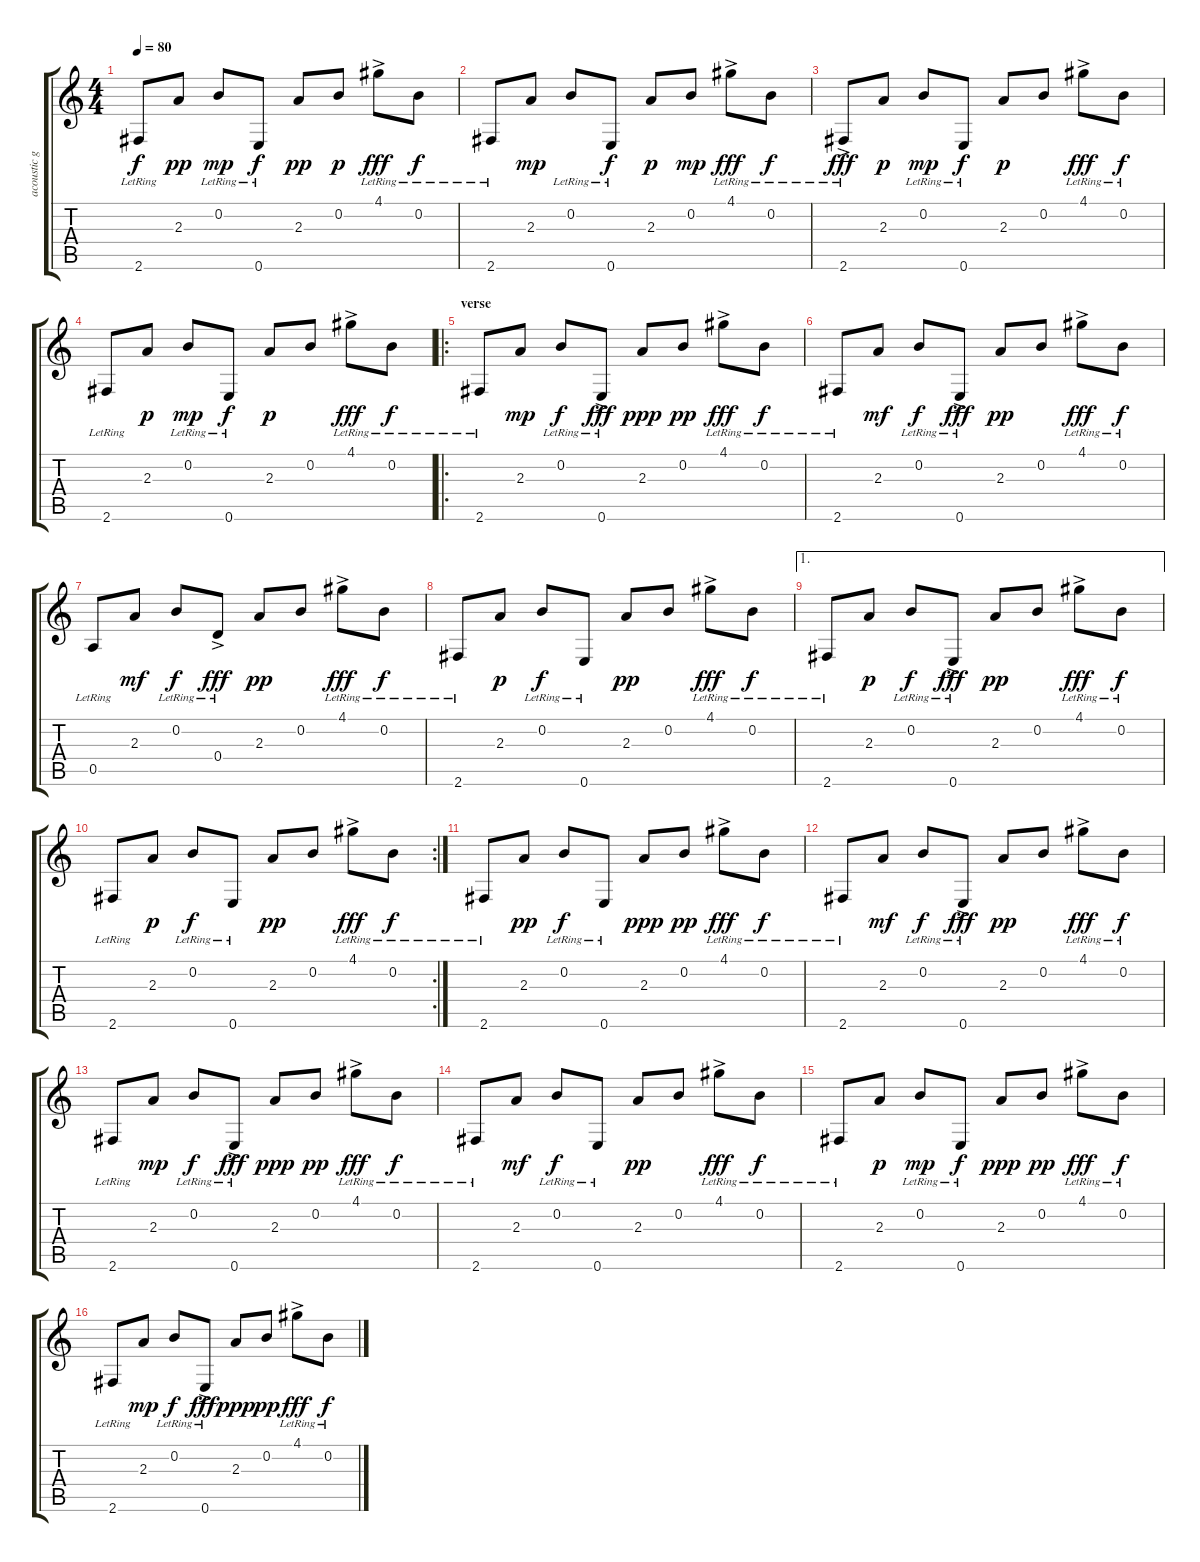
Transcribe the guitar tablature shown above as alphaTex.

\track ("acoustic guitar" "acoustic g") {instrument acousticguitarnylon}
\staff {score tabs}
\tuning (E4 B3 G3 D3 A2 E2) {hide}
\ts (4 4)
\tempo 80
\clef g2
\ks c
2.6{lr}.8{dy f instrument acousticguitarnylon} 2.3.8{dy pp} 0.2{lr}.8{dy mp} 0.6{lr}.8{dy f} 2.3.8{dy pp} 0.2.8{dy p} 4.1{ac lr}.8{dy fff} 0.2{lr}.8{dy f} |
2.6{lr}.8 2.3.8{dy mp} 0.2{lr}.8 0.6{lr}.8{dy f} 2.3.8{dy p} 0.2.8{dy mp} 4.1{ac lr}.8{dy fff} 0.2{lr}.8{dy f} |
2.6{ac lr}.8{dy fff} 2.3.8{dy p} 0.2{lr}.8{dy mp} 0.6{lr}.8{dy f} 2.3.8{dy p} 0.2.8 4.1{ac lr}.8{dy fff} 0.2{lr}.8{dy f} |
2.6{lr}.8 2.3.8{dy p} 0.2{lr}.8{dy mp} 0.6{lr}.8{dy f} 2.3.8{dy p} 0.2.8 4.1{ac lr}.8{dy fff} 0.2{lr}.8{dy f} |
\ro
\section ("" "verse ")
2.6{lr}.8 2.3.8{dy mp} 0.2{lr}.8{dy f} 0.6{ac lr}.8{dy fff} 2.3.8{dy ppp} 0.2.8{dy pp} 4.1{ac lr}.8{dy fff} 0.2{lr}.8{dy f} |
2.6{lr}.8 2.3.8{dy mf} 0.2{lr}.8{dy f} 0.6{ac lr}.8{dy fff} 2.3.8{dy pp} 0.2.8 4.1{ac lr}.8{dy fff} 0.2{lr}.8{dy f} |
0.5{lr}.8 2.3.8{dy mf} 0.2{lr}.8{dy f} 0.4{ac lr}.8{dy fff} 2.3.8{dy pp} 0.2.8 4.1{ac lr}.8{dy fff} 0.2{lr}.8{dy f} |
2.6{lr}.8 2.3.8{dy p} 0.2{lr}.8{dy f} 0.6{lr}.8 2.3.8{dy pp} 0.2.8 4.1{ac lr}.8{dy fff} 0.2{lr}.8{dy f} |
\ae 1
2.6{lr}.8 2.3.8{dy p} 0.2{lr}.8{dy f} 0.6{ac lr}.8{dy fff} 2.3.8{dy pp} 0.2.8 4.1{ac lr}.8{dy fff} 0.2{lr}.8{dy f} |
\rc 2
2.6{lr}.8 2.3.8{dy p} 0.2{lr}.8{dy f} 0.6{lr}.8 2.3.8{dy pp} 0.2.8 4.1{ac lr}.8{dy fff} 0.2{lr}.8{dy f} |
2.6{lr}.8 2.3.8{dy pp} 0.2{lr}.8{dy f} 0.6{lr}.8 2.3.8{dy ppp} 0.2.8{dy pp} 4.1{ac lr}.8{dy fff} 0.2{lr}.8{dy f} |
2.6{lr}.8 2.3.8{dy mf} 0.2{lr}.8{dy f} 0.6{ac lr}.8{dy fff} 2.3.8{dy pp} 0.2.8 4.1{ac lr}.8{dy fff} 0.2{lr}.8{dy f} |
2.6{lr}.8 2.3.8{dy mp} 0.2{lr}.8{dy f} 0.6{ac lr}.8{dy fff} 2.3.8{dy ppp} 0.2.8{dy pp} 4.1{ac lr}.8{dy fff} 0.2{lr}.8{dy f} |
2.6{lr}.8 2.3.8{dy mf} 0.2{lr}.8{dy f} 0.6{lr}.8 2.3.8{dy pp} 0.2.8 4.1{ac lr}.8{dy fff} 0.2{lr}.8{dy f} |
2.6{lr}.8 2.3.8{dy p} 0.2{lr}.8{dy mp} 0.6{lr}.8{dy f} 2.3.8{dy ppp} 0.2.8{dy pp} 4.1{ac lr}.8{dy fff} 0.2{lr}.8{dy f} |
2.6{lr}.8 2.3.8{dy mp} 0.2{lr}.8{dy f} 0.6{ac lr}.8{dy fff} 2.3.8{dy ppp} 0.2.8{dy pp} 4.1{ac lr}.8{dy fff} 0.2{lr}.8{dy f}
